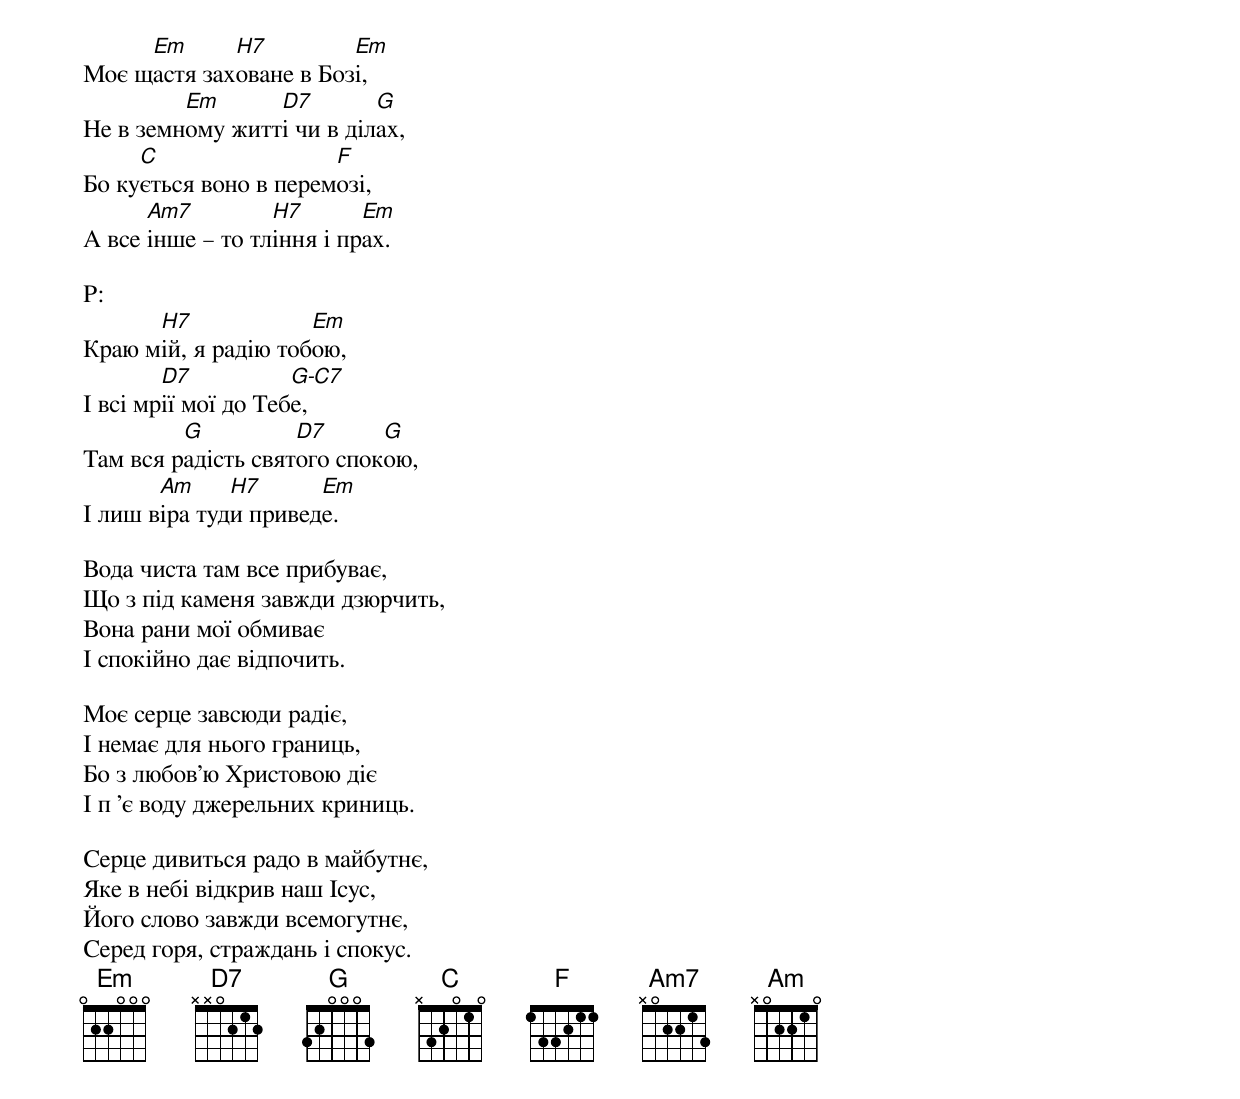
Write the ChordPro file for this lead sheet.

Моє щ[Em]астя зах[H7]оване в Боз[Em]і,
Не в земн[Em]ому житт[D7]і чи в діл[G]ах,
Бо ку[C]ється воно в перем[F]озі,
А все [Am7]інше – то тл[H7]іння і пр[Em]ах.

P:
Краю м[H7]ій, я радію тоб[Em]ою,
І всі мр[D7]ії мої до Теб[G-C7]е,
Там вся р[G]адість свят[D7]ого спок[G]ою,
І лиш в[Am]іра туд[H7]и привед[Em]е.

Вода чиста там все прибуває,
Що з під каменя завжди дзюрчить,
Вона рани мої обмиває
І спокійно дає відпочить.

Моє серце завсюди радіє,
І немає для нього границь,
Бо з любов'ю Христовою діє
І п 'є воду джерельних криниць.

Серце дивиться радо в майбутнє,
Яке в небі відкрив наш Ісус,
Його слово завжди всемогутнє,
Серед горя, страждань і спокус.
